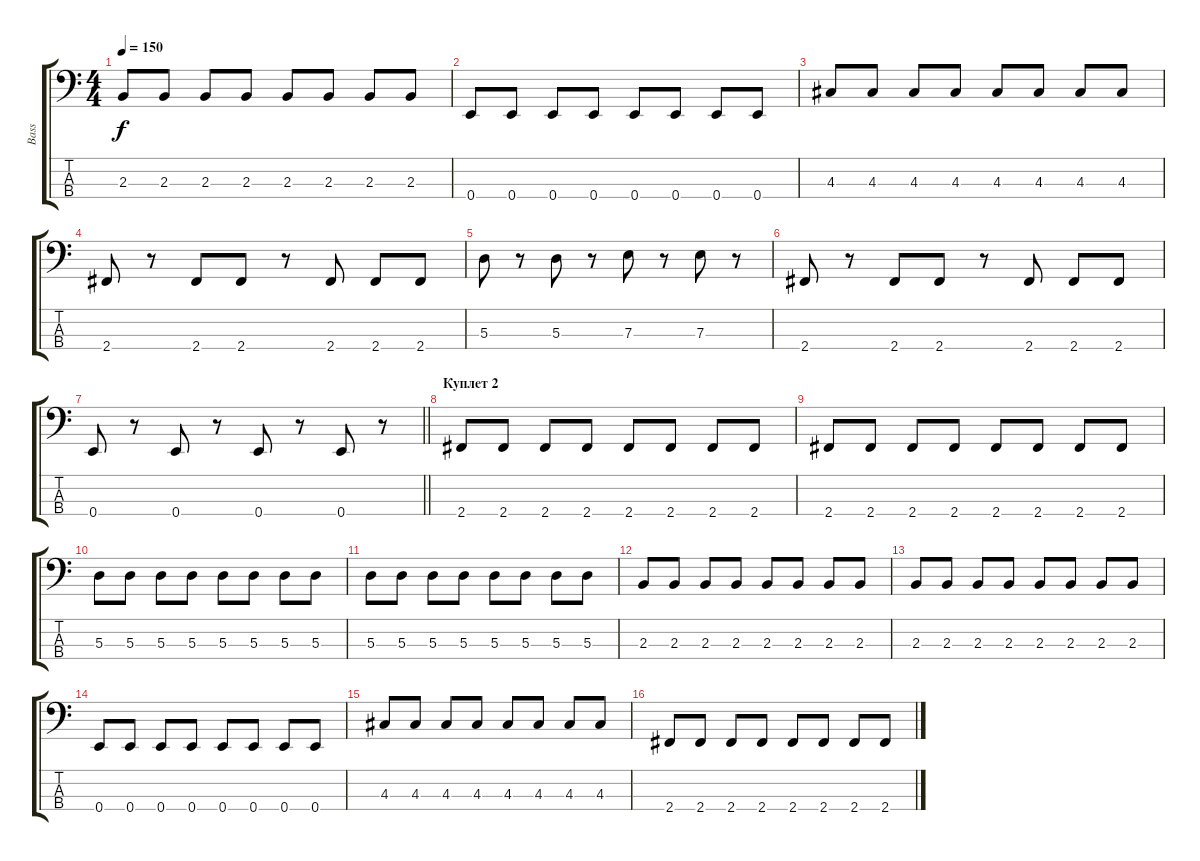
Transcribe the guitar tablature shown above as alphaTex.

\track ("Bass " "Bass ") {instrument electricbassfinger}
\staff {score tabs}
\tuning (G2 D2 A1 E1) {hide}
\ts (4 4)
\tempo 150
\clef f4
\ks c
2.3.8{dy f} 2.3.8 2.3.8 2.3.8 2.3.8 2.3.8 2.3.8 2.3.8 |
0.4.8 0.4.8 0.4.8 0.4.8 0.4.8 0.4.8 0.4.8 0.4.8 |
4.3.8 4.3.8 4.3.8 4.3.8 4.3.8 4.3.8 4.3.8 4.3.8 |
2.4.8 r.8 2.4.8 2.4.8 r.8 2.4.8 2.4.8 2.4.8 |
5.3.8 r.8 5.3.8 r.8 7.3.8 r.8 7.3.8 r.8 |
2.4.8 r.8 2.4.8 2.4.8 r.8 2.4.8 2.4.8 2.4.8 |
\barLineRight lightlight
0.4.8 r.8 0.4.8 r.8 0.4.8 r.8 0.4.8 r.8 |
\section ("" "Куплет 2")
2.4.8 2.4.8 2.4.8 2.4.8 2.4.8 2.4.8 2.4.8 2.4.8 |
2.4.8 2.4.8 2.4.8 2.4.8 2.4.8 2.4.8 2.4.8 2.4.8 |
5.3.8 5.3.8 5.3.8 5.3.8 5.3.8 5.3.8 5.3.8 5.3.8 |
5.3.8 5.3.8 5.3.8 5.3.8 5.3.8 5.3.8 5.3.8 5.3.8 |
2.3.8 2.3.8 2.3.8 2.3.8 2.3.8 2.3.8 2.3.8 2.3.8 |
2.3.8 2.3.8 2.3.8 2.3.8 2.3.8 2.3.8 2.3.8 2.3.8 |
0.4.8 0.4.8 0.4.8 0.4.8 0.4.8 0.4.8 0.4.8 0.4.8 |
4.3.8 4.3.8 4.3.8 4.3.8 4.3.8 4.3.8 4.3.8 4.3.8 |
2.4.8 2.4.8 2.4.8 2.4.8 2.4.8 2.4.8 2.4.8 2.4.8
